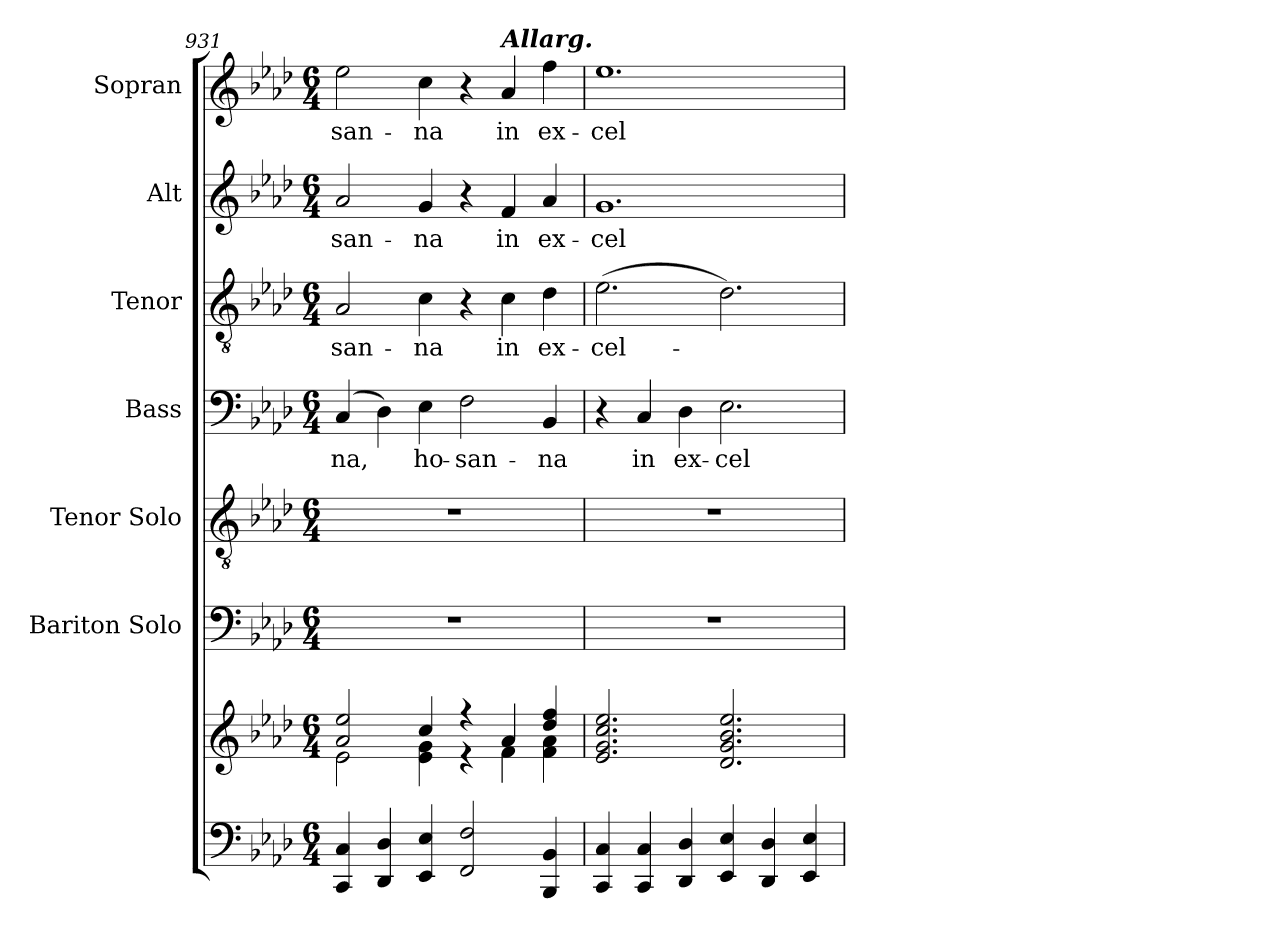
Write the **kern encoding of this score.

**kern	**kern	**kern	**kern	**kern	**text	**kern	**text	**kern	**text	**kern	**text
*part7	*part7	*part6	*part5	*part4	*part4	*part3	*part3	*part2	*part2	*part1	*part1
*staff8	*staff7	*staff6	*staff5	*staff4	*staff4	*staff3	*staff3	*staff2	*staff2	*staff1	*staff1
*	*	*I"Bariton Solo	*I"Tenor Solo	*I"Bass	*	*I"Tenor	*	*I"Alt	*	*I"Sopran	*
*	*	*	*	*I'B.	*	*I'T.	*	*I'A.	*	*I'S.	*
*clefF4	*clefG2	*clefF4	*clefGv2	*clefF4	*	*clefGv2	*	*clefG2	*	*clefG2	*
*k[b-e-a-d-]	*k[b-e-a-d-]	*k[b-e-a-d-]	*k[b-e-a-d-]	*k[b-e-a-d-]	*	*k[b-e-a-d-]	*	*k[b-e-a-d-]	*	*k[b-e-a-d-]	*
*A-:	*A-:	*A-:	*A-:	*A-:	*	*A-:	*	*A-:	*	*A-:	*
*M6/4	*M6/4	*M6/4	*M6/4	*M6/4	*	*M6/4	*	*M6/4	*	*M6/4	*
=931	=931	=931	=931	=931	=931	=931	=931	=931	=931	=931	=931
*	*^	*	*	*	*	*	*	*	*	*	*
!	!	!	!	!	!	!LO:LY:b	!	!LO:LY:b	!	!LO:LY:b	!	!LO:LY:b
4CC/ 4C/	2a-/ 2ee-/	2e-\	1.r	1.r	(4C/	-na,	2A-/	-san-	2a-/	-san-	2ee-\	-san-
4DD-/ 4D-/	.	.	.	.	4D-\)	.	.	.	.	.	.	.
!	!	!	!	!	!	!LO:LY:b	!	!LO:LY:b	!	!LO:LY:b	!	!LO:LY:b
4EE-/ 4E-/	4cc/	4e-\ 4g\	.	.	4E-\	ho-	4c\	-na	4g/	-na	4cc\	-na
!	!	!	!	!	!	!LO:LY:b	!	!	!	!	!	!
2FF/ 2F/	4r	4r	.	.	2F\	-san-	4r	.	4r	.	4r	.
!	!	!	!	!	!	!	!	!	!	!	!LO:TX:a:Bi:t=Allarg.	!
!	!	!	!	!	!	!	!	!LO:LY:b	!	!LO:LY:b	!	!LO:LY:b
.	4a-/	4f\	.	.	.	.	4c\	in	4f/	in	4a-/	in
!	!	!	!	!	!	!LO:LY:b	!	!LO:LY:b	!	!LO:LY:b	!	!LO:LY:b
4BBB-/ 4BB-/	4dd-/ 4ff/	4f\ 4a-\	.	.	4BB-/	-na	4d-\	ex-	4a-/	ex-	4ff\	ex-
!!LO:LB:g=z
=932	=932	=932	=932	=932	=932	=932	=932	=932	=932	=932	=932	=932
!	!	!	!	!	!	!	!	!LO:LY:b	!	!LO:LY:b	!	!LO:LY:b
*	*v	*v	*	*	*	*	*	*	*	*	*	*
4CC/ 4C/	2.e-/ 2.g/ 2.cc/ 2.ee-/	1.r	1.r	4r	.	(>2.e-\	-cel-	1.g	-cel-	1.ee-	-cel-
!	!	!	!	!	!LO:LY:b	!	!	!	!	!	!
4CC/ 4C/	.	.	.	4C/	in	.	.	.	.	.	.
!	!	!	!	!	!LO:LY:b	!	!	!	!	!	!
4DD-/ 4D-/	.	.	.	4D-\	ex-	.	.	.	.	.	.
!	!	!	!	!	!LO:LY:b	!	!	!	!	!	!
4EE-/ 4E-/	2.d-/ 2.g/ 2.b-/ 2.ee-/	.	.	2.E-\	-cel-	2.d-\)	.	.	.	.	.
4DD-/ 4D-/	.	.	.	.	.	.	.	.	.	.	.
4EE-/ 4E-/	.	.	.	.	.	.	.	.	.	.	.
=	=	=	=	=	=	=	=	=	=	=	=
*-	*-	*-	*-	*-	*-	*-	*-	*-	*-	*-	*-
